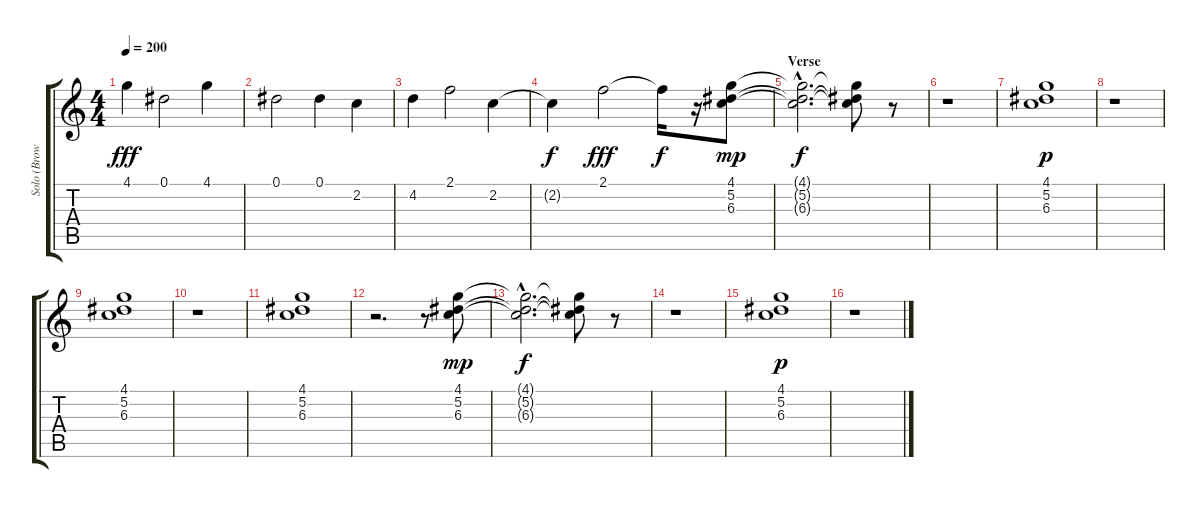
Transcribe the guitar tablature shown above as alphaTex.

\track ("Solo (Brownsound)" "Solo (Brow") {instrument overdrivenguitar}
\staff {score tabs}
\tuning (Eb4 Bb3 Gb3 Db3 Ab2 Eb2) {hide}
\ts (4 4)
\tempo 200
\clef g2
\ks c
4.1.4{dy fff} 0.1.2 4.1.4 |
0.1.2 0.1.4 2.2.4 |
4.2.4 2.1.2 2.2.4 |
2.2{t}.4{dy f} 2.1.2{dy fff} 2.1{t}.16{dy f} r.16 (4.1 5.2 6.3).8{dy mp} |
\section ("" "Verse")
(4.1{hac t} 5.2{hac t} 6.3{hac t}).2{d dy f} (4.1{t} 5.2{t} 6.3{t}).8 r.8 |
r.1 |
(4.1 5.2 6.3).1{dy p} |
r.1 |
(4.1 5.2 6.3).1 |
r.1 |
(4.1 5.2 6.3).1 |
r.2{d} r.8 (4.1 5.2 6.3).8{dy mp} |
(4.1{hac t} 5.2{hac t} 6.3{hac t}).2{d dy f} (4.1{t} 5.2{t} 6.3{t}).8 r.8 |
r.1 |
(4.1 5.2 6.3).1{dy p} |
r.1
